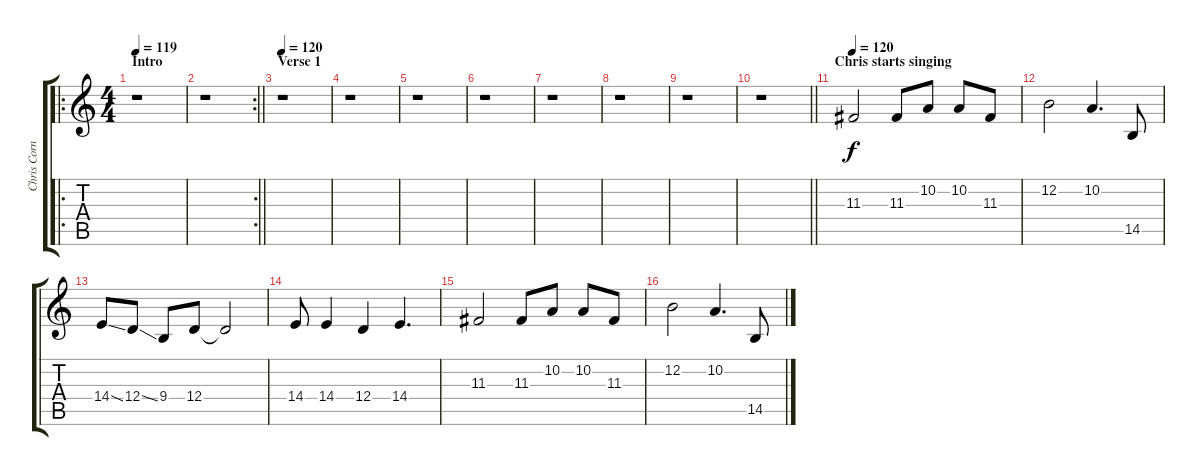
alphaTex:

\track ("Chris Cornell" "Chris Corn") {instrument cello}
\staff {score tabs}
\tuning (E4 B3 G3 D3 A2 E2) {hide}
\ro
\ts (4 4)
\section ("" "Intro")
\tempo 119
\tempo 90
\tempo 119
\clef g2
\ks c
r.1{dy f instrument cello} |
\rc 2
\barLineRight lightlight
r.1 |
\section ("" "Verse 1")
\tempo 119
\tempo 120
r.1 |
r.1 |
r.1 |
r.1 |
r.1 |
r.1 |
r.1 |
\barLineRight lightlight
r.1 |
\section ("" "Chris starts singing")
\tempo 120
11.3.2 11.3.8 10.2.8 10.2.8 11.3.8 |
12.2.2 10.2.4{d} 14.5.8 |
14.4{ss}.8 12.4{ss}.8 9.4.8 12.4.8 12.4{t}.2 |
14.4.8 14.4.4 12.4.4 14.4.4{d} |
11.3.2 11.3.8 10.2.8 10.2.8 11.3.8 |
12.2.2 10.2.4{d} 14.5.8
